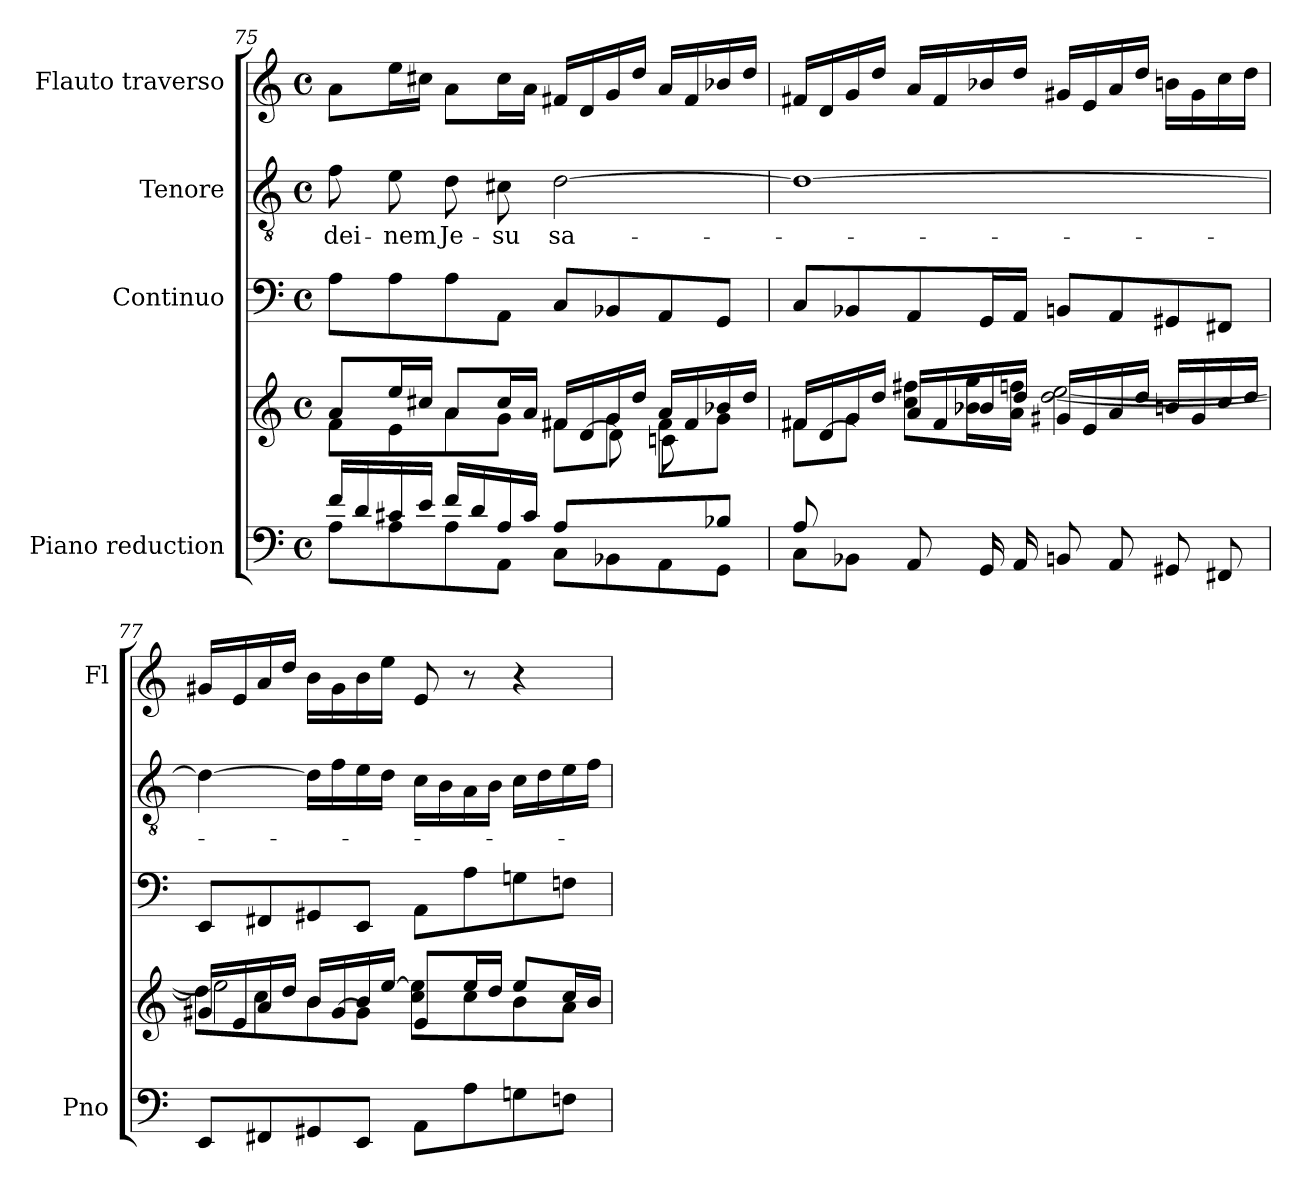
**kern	**kern	**kern	**kern	**text	**kern
*part4	*part4	*part3	*part2	*part2	*part1
*staff5	*staff4	*staff3	*staff2	*staff2	*staff1
*I"Piano reduction	*	*I"Continuo	*I"Tenore	*	*I"Flauto traverso
*I'Pno	*	*	*	*	*I'Fl
*clefF4	*clefG2	*clefF4	*clefGv2	*	*clefG2
*k[]	*k[]	*k[]	*k[]	*	*k[]
*M4/4	*M4/4	*M4/4	*M4/4	*	*M4/4
*met(c)	*met(c)	*met(c)	*met(c)	*	*met(c)
=75	=75	=75	=75	=75	=75
*^	*^	*	*	*	*
*	*	*	*^	*	*	*	*
!	!	!	!	!	!	!	!LO:LY:b	!
16f/LL	8A\L	8a/L	8f\L	8ryy	8A\L	8f\	dei-	8a\L
16d/	.	.	.	.	.	.	.	.
*	*	*	*v	*v	*	*	*	*
!	!	!	!	!	!	!LO:LY:b	!
16c#X/	8A\	16ee/L	8e\	8A\	8e\	-nem	16ee\L
16e/JJ	.	16cc#X/JJ	.	.	.	.	16cc#X\JJ
!	!	!	!	!	!	!LO:LY:b	!
16f/LL	8A\	8a/L	8a\	8A\	8d\	Je-	8a\L
16d/	.	.	.	.	.	.	.
!	!	!	!	!	!	!LO:LY:b	!
16A/	8AA\J	16cc#/L	8g\J	8AA\J	8c#X\	-su	16cc#\L
16c#/JJ	.	16a/JJ	.	.	.	.	16a\JJ
!	!	!	!	!	!	!LO:LY:b	!
8A/L	8C\L	16f#X/LL	8f#\L	8C/L	[2d\	sa-	16f#X/LL
.	.	[16d/	.	.	.	.	16d/
*	*	*	*^	*	*	*	*
4ryy	8BB-X\	16g/	8g\J	8d\]	8BB-X/	.	.	16g/
.	.	16dd/JJ	.	.	.	.	.	16dd/JJ
.	8AA\	16a/LL	8f#\L	8cn\	8AA/	.	.	16a/LL
.	.	16f#/	.	.	.	.	.	16f#/
8B-X/J	8GG\J	16b-X/	8g\J	8ryy	8GG/J	.	.	16b-X/
.	.	16dd/JJ	.	.	.	.	.	16dd/JJ
=76	=76	=76	=76	=76	=76	=76	=76	=76
8A/L	8C\L	16f#X/LL	8f#\L	8ryy	8C/L	1d_	.	16f#X/LL
.	.	[16d/	.	.	.	.	.	16d/
8ryy	8BB-X\J	16g/	8g\J	8d\J]	8BB-X/	.	.	16g/
.	.	16dd/JJ	.	.	.	.	.	16dd/JJ
8AA/L	4ryy	16a/LL	8cc\ 8ff#X\L	2.ryy	8AA/	.	.	16a/LL
.	.	16f#/	.	.	.	.	.	16f#/
16GG/L	.	16b-X/	16b-\ 16gg\L	.	16GG/L	.	.	16b-X/
16AA/JJ	.	16dd/JJ	16a\ 16ffn\JJ	.	16AA/JJ	.	.	16dd/JJ
8BBn/L	2ryy	16g#X/LL	[2dd\ [2ee\	.	8BBn/L	.	.	16g#X/LL
.	.	16e/	.	.	.	.	.	16e/
8AA/	.	16a/	.	.	8AA/	.	.	16a/
.	.	16dd/JJ	.	.	.	.	.	16dd/JJ
8GG#X/	.	16bn/LL	.	.	8GG#X/	.	.	16bn\LL
.	.	16g#/	.	.	.	.	.	16g#\
8FF#X/J	.	16cc/	.	.	8FF#X/J	.	.	16cc\
.	.	16dd/JJ	.	.	.	.	.	16dd\JJ
*v	*v	*	*	*	*	*	*	*
!!LO:LB:g=z
=77	=77	=77	=77	=77	=77	=77	=77
8EE/L	16g#X/LL	8dd\L]	2ee\]	8EE/L	4d\_	.	16g#X/LL
.	16e/	.	.	.	.	.	16e/
8FF#X/	16a/	8cc\	.	8FF#X/	.	.	16a/
.	16dd/JJ	.	.	.	.	.	16dd/JJ
8GG#X/	16b/LL	8b\	.	8GG#X/	16d\LL]	.	16b\LL
.	[16g#/	.	.	.	16f\	.	16g#\
8EE/J	16b/	8g#\J]	.	8EE/J	16e\	.	16b\
.	[16ee/JJ	.	.	.	16d\JJ	.	16ee\JJ
8AA\L	8e/L	8cc\ 8ee\]L	2ryy	8AA\L	16c\LL	.	8e/
.	.	.	.	.	16B\	.	.
8A\	16ee/L	8cc\	.	8A\	16A\	.	8r
.	16dd/JJ	.	.	.	16B\JJ	.	.
8Gn\	8ee/L	8b\	.	8Gn\	16c\LL	.	4r
.	.	.	.	.	16d\	.	.
8Fn\J	16cc/L	8a\J	.	8Fn\J	16e\	.	.
.	16b/JJ	.	.	.	16f\JJ	.	.
*	*v	*v	*v	*	*	*	*
=	=	=	=	=	=
*-	*-	*-	*-	*-	*-
